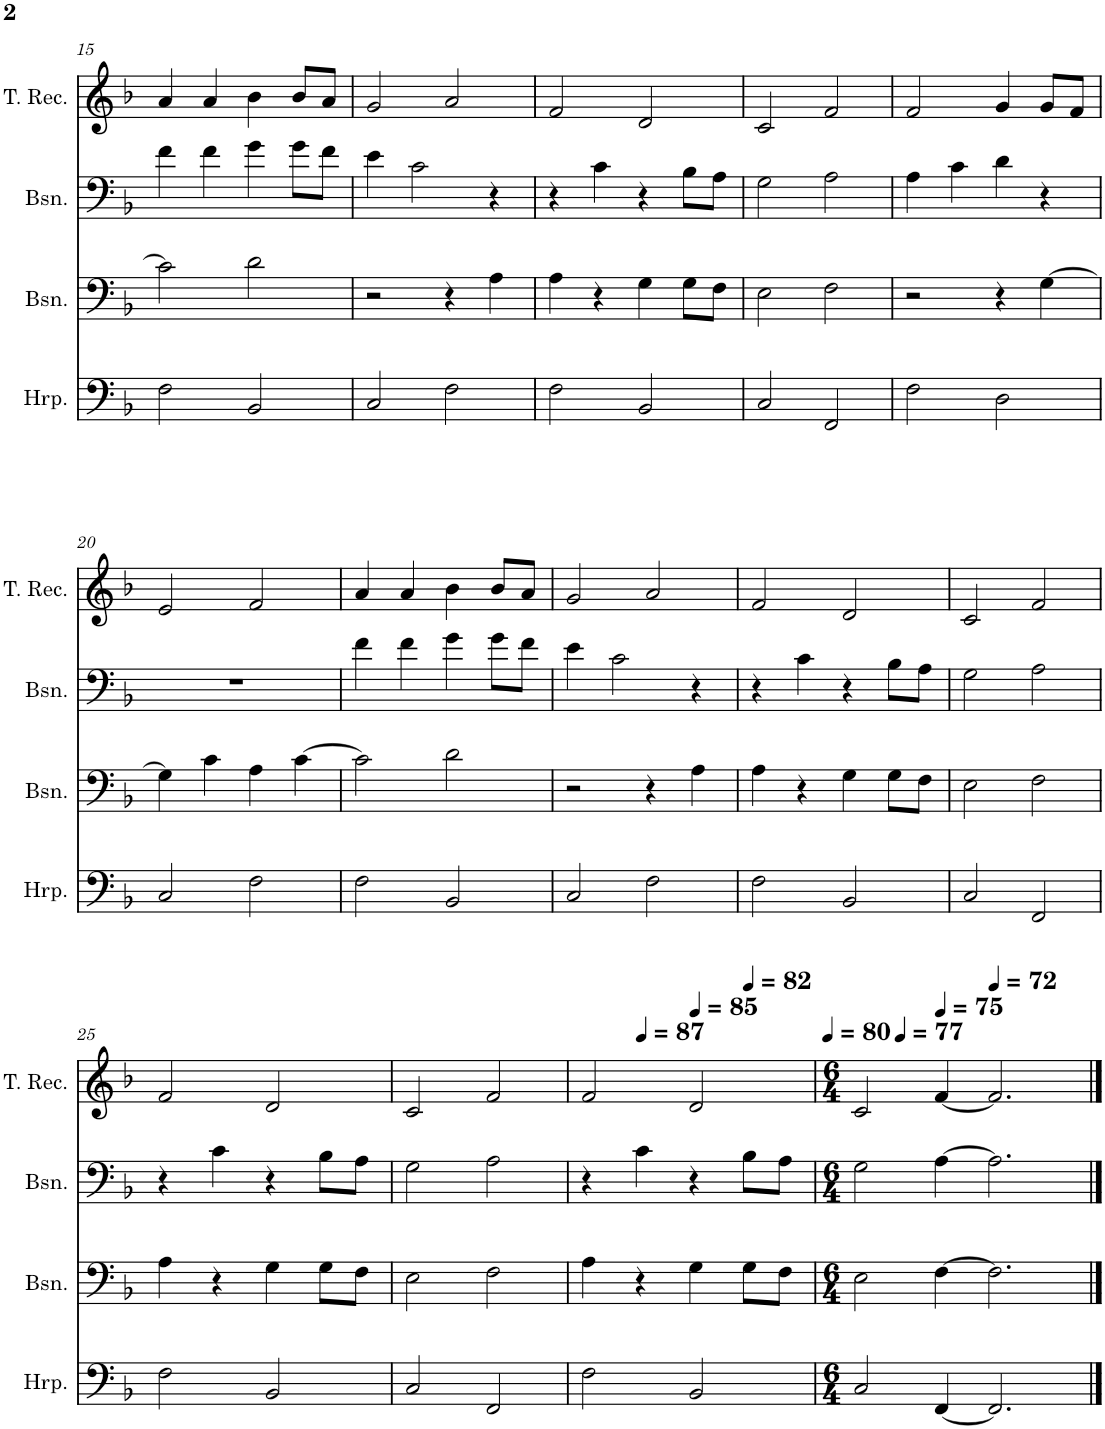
**kern	**kern	**kern	**kern
*part4	*part3	*part2	*part1
*staff4	*staff3	*staff2	*staff1
*I"Harp	*I"Bassoon	*I"Bassoon	*I"Tenor Recorder
*I'Hrp.	*I'Bsn.	*I'Bsn.	*I'T. Rec.
!!LO:PB:g=z
*clefF4	*clefF4	*clefF4	*clefG2
*k[b-]	*k[b-]	*k[b-]	*k[b-]
*M4/4	*M4/4	*M4/4	*M4/4
=15	=15	=15	=15
2F\	2c\]	4f\	4a/
.	.	4f\	4a/
2BB-/	2d\	4g\	4b-\
.	.	8g\L	8b-/L
.	.	8f\J	8a/J
=16	=16	=16	=16
2C/	2r	4e\	2g/
.	.	2c\	.
2F\	4r	.	2a/
.	4A\	4r	.
=17	=17	=17	=17
2F\	4A\	4r	2f/
.	4r	4c\	.
2BB-/	4G\	4r	2d/
.	8G\L	8B-\L	.
.	8F\J	8A\J	.
=18	=18	=18	=18
2C/	2E\	2G\	2c/
2FF/	2F\	2A\	2f/
=19	=19	=19	=19
2F\	2r	4A\	2f/
.	.	4c\	.
2D\	4r	4d\	4g/
.	[4G\	4r	8g/L
.	.	.	8f/J
!!LO:LB:g=z
=20	=20	=20	=20
2C/	4G\]	1r	2e/
.	4c\	.	.
2F\	4A\	.	2f/
.	[4c\	.	.
=21	=21	=21	=21
2F\	2c\]	4f\	4a/
.	.	4f\	4a/
2BB-/	2d\	4g\	4b-\
.	.	8g\L	8b-/L
.	.	8f\J	8a/J
=22	=22	=22	=22
2C/	2r	4e\	2g/
.	.	2c\	.
2F\	4r	.	2a/
.	4A\	4r	.
=23	=23	=23	=23
2F\	4A\	4r	2f/
.	4r	4c\	.
2BB-/	4G\	4r	2d/
.	8G\L	8B-\L	.
.	8F\J	8A\J	.
=24	=24	=24	=24
2C/	2E\	2G\	2c/
2FF/	2F\	2A\	2f/
!!LO:LB:g=z
=25	=25	=25	=25
2F\	4A\	4r	2f/
.	4r	4c\	.
2BB-/	4G\	4r	2d/
.	8G\L	8B-\L	.
.	8F\J	8A\J	.
=26	=26	=26	=26
2C/	2E\	2G\	2c/
2FF/	2F\	2A\	2f/
=27	=27	=27	=27
*	*	*	*^
*	*	*	*	*^
2F\	4A\	4r	2f/	4ryy	2.ryy
*	*	*	*MM87	*	*
.	4r	4c\	.	2.ryy	.
*	*	*	*MM85	*	*
2BB-/	4G\	4r	2d/	.	.
*	*	*	*MM82	*	*
.	8G\L	8B-\L	.	.	4ryy
.	8F\J	8A\J	.	.	.
*	*	*	*v	*v	*v
=28	=28	=28	=28
*M6/4	*M6/4	*M6/4	*M6/4
*	*	*	*MM80
*	*	*	*^
2C/	2E\	2G\	2c/	4ryy
*	*	*	*MM77	*
.	.	.	.	1ryy
*	*	*	*MM75	*
[4FF/	[4F\	[4A\	[4f/	.
*	*	*	*MM72	*
2.FF/]	2.F\]	2.A\]	2.f/]	.
.	.	.	.	4ryy
*	*	*	*v	*v
==	==	==	==
*-	*-	*-	*-
